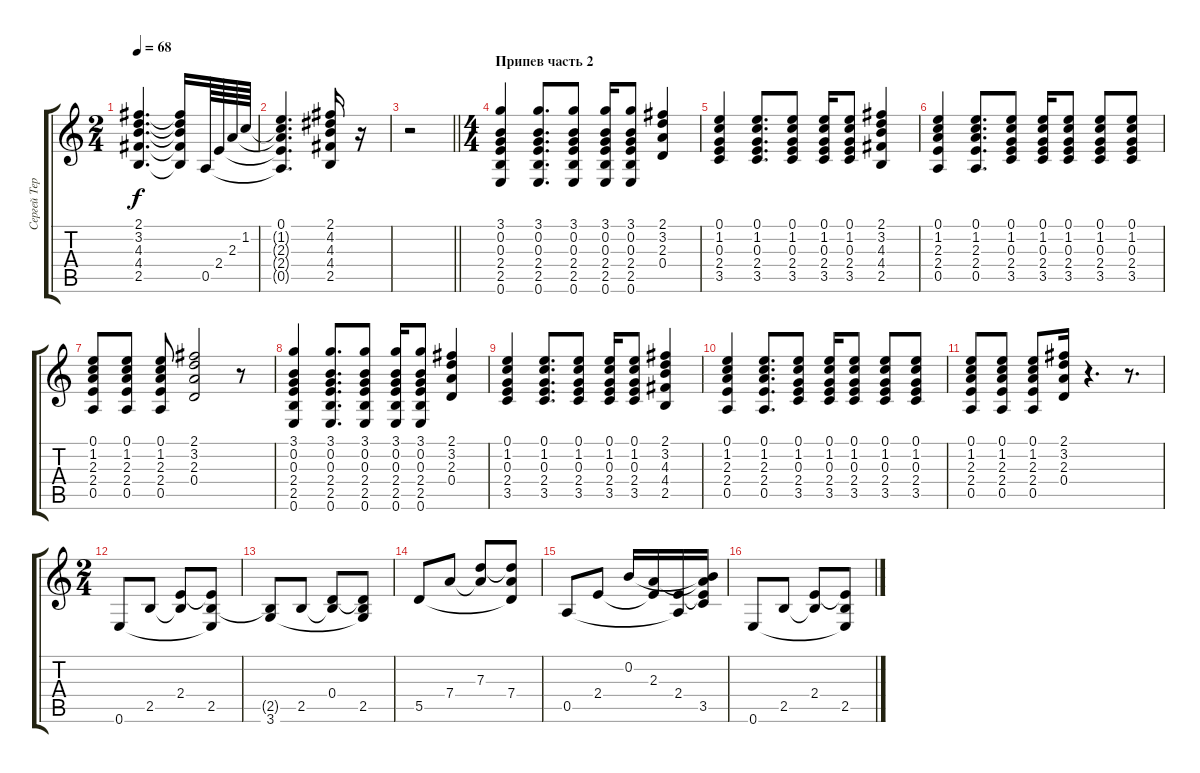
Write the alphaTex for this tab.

\track ("Сергей Терентьев" "Сергей Тер") {instrument acousticguitarnylon}
\staff {score tabs}
\tuning (E4 B3 G3 D3 A2 E2) {hide}
\ts (2 4)
\tempo 68
\clef g2
\ks c
(2.1 3.2{t} 4.3{t} 4.4{t} 2.5{t}).4{d dy f} (2.1{t} 3.2{t} 4.3{t} 4.4{t} 2.5{t}).16 0.5.64 2.4.64 2.3.64 1.2.64 |
(0.1 1.2{t} 2.3{t} 2.4{t} 0.5{t}).4{d} (2.1 4.2 4.3 4.4 2.5).16 r.16 |
\barLineRight lightlight
r.2 |
\ts (4 4)
\section ("" "Припев часть 2")
(3.1 0.2 0.3 2.4 2.5 0.6).4 (3.1 0.2 0.3 2.4 2.5 0.6).8{d} (3.1 0.2 0.3 2.4 2.5 0.6).8 (3.1 0.2 0.3 2.4 2.5 0.6).16 (3.1 0.2 0.3 2.4 2.5 0.6).8 (2.1 3.2 2.3 0.4).4 |
(0.1 1.2 0.3 2.4 3.5).4 (0.1 1.2 0.3 2.4 3.5).8{d} (0.1 1.2 0.3 2.4 3.5).8 (0.1 1.2 0.3 2.4 3.5).16 (0.1 1.2 0.3 2.4 3.5).8 (2.1 3.2 4.3 4.4 2.5).4 |
(0.1 1.2 2.3 2.4 0.5).4 (0.1 1.2 2.3 2.4 0.5).8{d} (0.1 1.2 0.3 2.4 3.5).8 (0.1 1.2 0.3 2.4 3.5).16 (0.1 1.2 0.3 2.4 3.5).8 (0.1 1.2 0.3 2.4 3.5).8 (0.1 1.2 0.3 2.4 3.5).8 |
(0.1 1.2 2.3 2.4 0.5).8 (0.1 1.2 2.3 2.4 0.5).8 (0.1 1.2 2.3 2.4 0.5).8 (2.1 3.2 2.3 0.4).2 r.8 |
(3.1 0.2 0.3 2.4 2.5 0.6).4 (3.1 0.2 0.3 2.4 2.5 0.6).8{d} (3.1 0.2 0.3 2.4 2.5 0.6).8 (3.1 0.2 0.3 2.4 2.5 0.6).16 (3.1 0.2 0.3 2.4 2.5 0.6).8 (2.1 3.2 2.3 0.4).4 |
(0.1 1.2 0.3 2.4 3.5).4 (0.1 1.2 0.3 2.4 3.5).8{d} (0.1 1.2 0.3 2.4 3.5).8 (0.1 1.2 0.3 2.4 3.5).16 (0.1 1.2 0.3 2.4 3.5).8 (2.1 3.2 4.3 4.4 2.5).4 |
(0.1 1.2 2.3 2.4 0.5).4 (0.1 1.2 2.3 2.4 0.5).8{d} (0.1 1.2 0.3 2.4 3.5).8 (0.1 1.2 0.3 2.4 3.5).16 (0.1 1.2 0.3 2.4 3.5).8 (0.1 1.2 0.3 2.4 3.5).8 (0.1 1.2 0.3 2.4 3.5).8 |
(0.1 1.2 2.3 2.4 0.5).8 (0.1 1.2 2.3 2.4 0.5).8 (0.1 1.2 2.3 2.4 0.5).8 (2.1 3.2 2.3 0.4).16 r.4{d} r.8{d} |
\ts (2 4)
0.6.8 2.5.8 (2.4 2.5{t}).8 (2.4{t} 2.5 0.6{t}).8 |
(2.5{t} 3.6).8 2.5.8 (0.4 2.5{t}).8 (0.4{t} 2.5 3.6{t}).8 |
5.5.8 7.4.8 (7.3 7.4{t}).8 (7.3{t} 7.4 5.5{t}).8 |
0.5.8 2.4.8 0.2.16 (2.3 2.4{t}).16 (2.4 0.5{t}).16 (0.2{t} 2.3{t} 2.4{t} 3.5).16 |
0.6.8 2.5.8 (2.4 2.5{t}).8 (2.4{t} 2.5 0.6{t}).8
